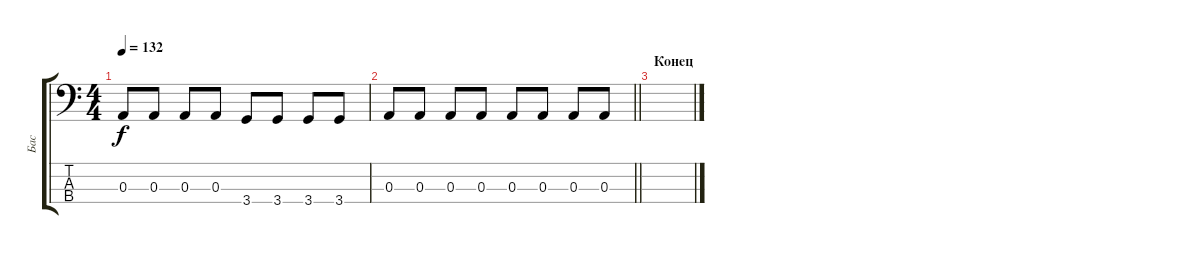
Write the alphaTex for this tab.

\track ("Бас" "Бас") {instrument electricbassfinger}
\staff {score tabs}
\tuning (G2 D2 A1 E1) {hide}
\ts (4 4)
\tempo 132
\clef f4
\ks c
0.3.8{dy f} 0.3.8 0.3.8 0.3.8 3.4.8 3.4.8 3.4.8 3.4.8 |
\barLineRight lightlight
0.3.8 0.3.8 0.3.8 0.3.8 0.3.8 0.3.8 0.3.8 0.3.8 |
\section ("" "Конец")
